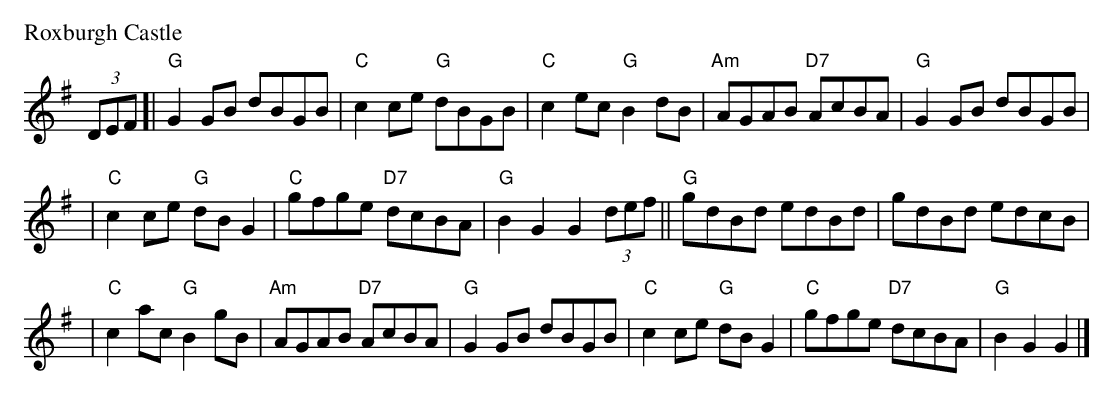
X:1
P: Roxburgh Castle
K: G
(3DEF \
[| "G"G2GB dBGB | "C"c2ce "G"dBGB | "C"c2ec  "G"B2dB | "Am"AGAB "D7"AcBA | "G"G2GB dBGB |
| "C"c2ce "G"dBG2 | "C"gfge "D7"dcBA | "G"B2G2 G2 (3def || "G"gdBd edBd | gdBd edcB |
| "C"c2ac "G"B2gB | "Am"AGAB "D7"AcBA | "G"G2GB dBGB | "C"c2ce "G"dBG2 | "C"gfge "D7"dcBA | "G"B2G2 G2 |]
